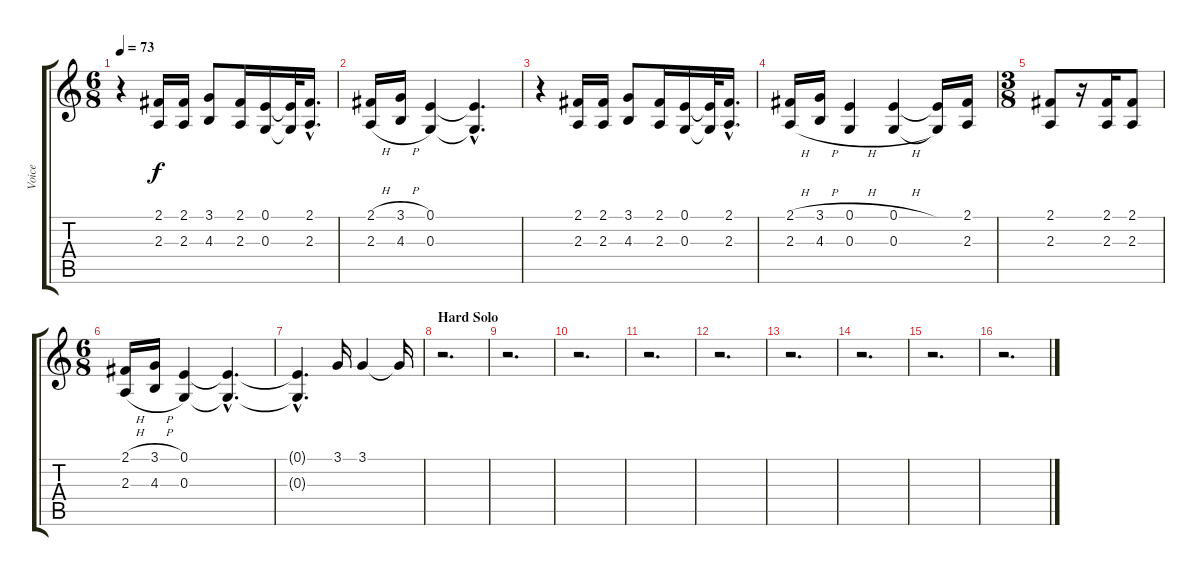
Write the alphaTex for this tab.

\track ("Voice" "Voice") {instrument altosax}
\staff {score tabs}
\tuning (E4 B3 G3 D3 A2 E2) {hide}
\ts (6 8)
\tempo 73
\clef g2
\ks c
r.4{dy f} (2.1 2.3).16 (2.1 2.3).16 (3.1 4.3).8 (2.1 2.3).16 (0.1 0.3).16 (0.1{t} 0.3{t}).32 (2.1{hac} 2.3{hac}).16{d} |
(2.1{h} 2.3{h}).16 (3.1{h} 4.3{h}).16 (0.1 0.3).4 (0.1{hac t} 0.3{hac t}).4{d} |
r.4 (2.1 2.3).16 (2.1 2.3).16 (3.1 4.3).8 (2.1 2.3).16 (0.1 0.3).16 (0.1{t} 0.3{t}).32 (2.1{hac} 2.3{hac}).16{d} |
(2.1{h} 2.3{h}).16 (3.1{h} 4.3{h}).16 (0.1{h} 0.3{h}).4 (0.1{h} 0.3{h}).4 (0.1{t} 0.3{t}).16 (2.1 2.3).16 |
\ts (3 8)
(2.1 2.3).8 r.16 (2.1 2.3).16 (2.1 2.3).8 |
\ts (6 8)
(2.1{h} 2.3{h}).16 (3.1{h} 4.3{h}).16 (0.1 0.3).4 (0.1{hac t} 0.3{hac t}).4{d} |
(0.1{hac t} 0.3{hac t}).4{d} 3.1.16 3.1.4 3.1{t}.16 |
\section ("" "Hard Solo")
r.2{d} |
r.2{d} |
r.2{d} |
r.2{d} |
r.2{d} |
r.2{d} |
r.2{d} |
r.2{d} |
r.2{d}
